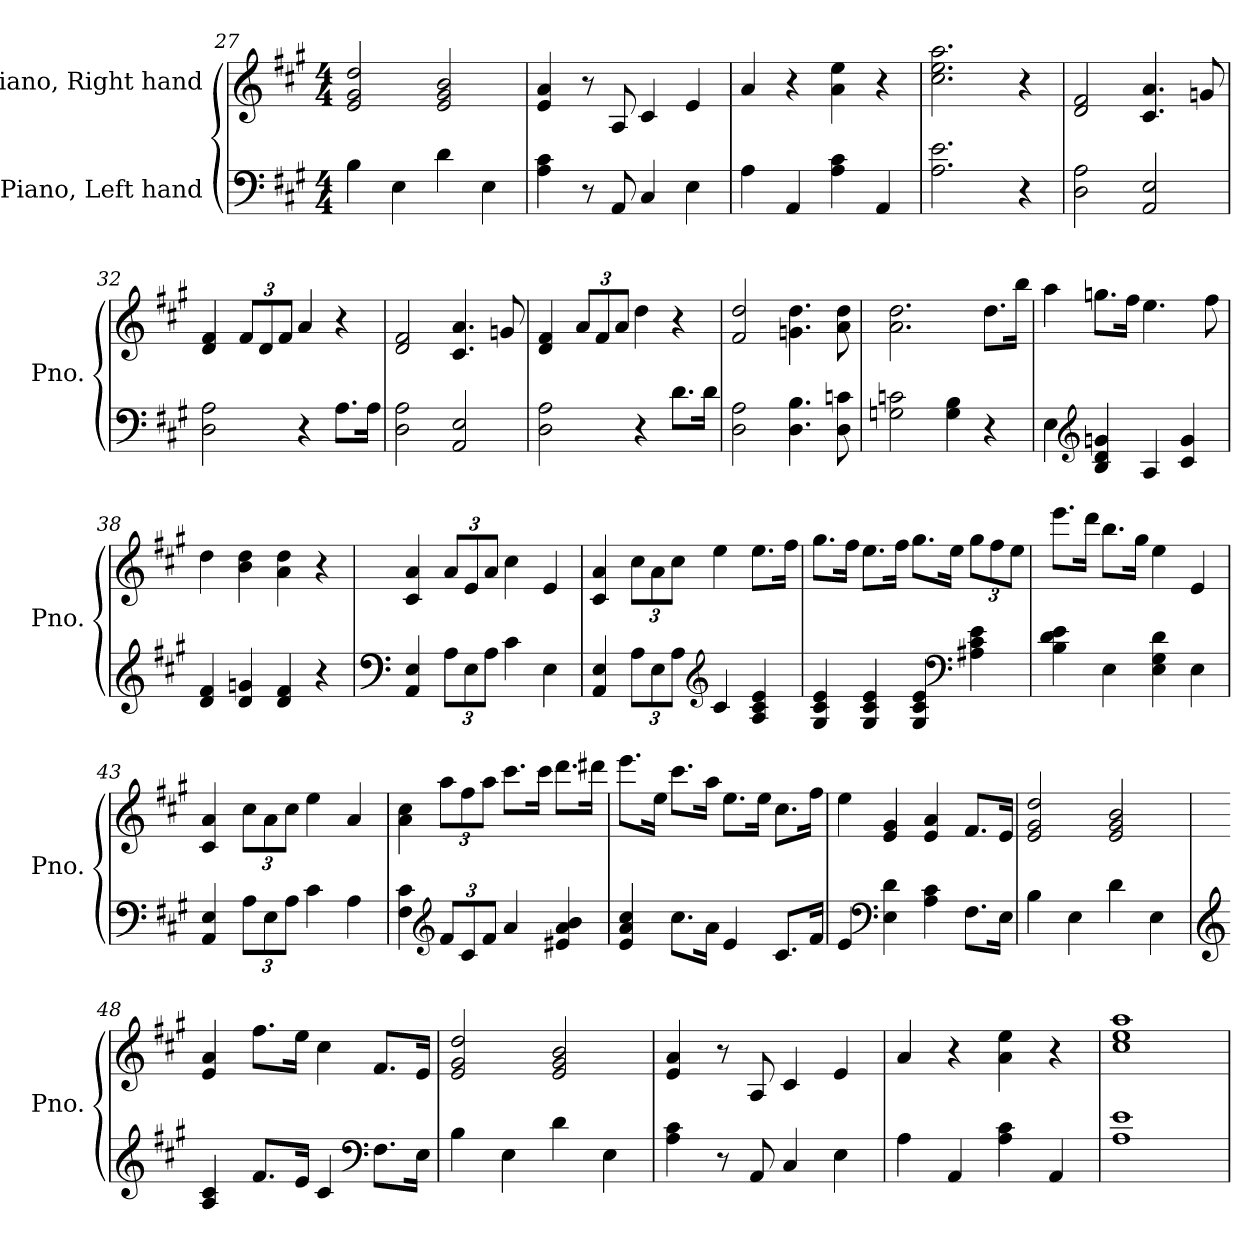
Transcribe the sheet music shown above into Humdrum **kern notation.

**kern	**kern
*part2	*part1
*staff2	*staff1
*I"Piano, Left hand	*I"Piano, Right hand
*I'Pno.	*I'Pno.
*clefF4	*clefG2
*k[f#c#g#]	*k[f#c#g#]
*M4/4	*M4/4
=27	=27
4B\	2e/ 2g#/ 2dd/
4E\	.
4d\	2e/ 2g#/ 2b/
4E\	.
=28	=28
4A\ 4c#\	4e/ 4a/
8r	8r
8AA/	8A/
4C#/	4c#/
4E\	4e/
=29	=29
4A\	4a/
4AA/	4r
4A\ 4c#\	4a\ 4ee\
4AA/	4r
=30	=30
2.A\ 2.e\	2.cc#\ 2.ee\ 2.aa\
4r	4r
=31	=31
2D\ 2A\	2d/ 2f#/
2AA/ 2E/	4.c#/ 4.a/
.	8gn/
!!LO:LB:g=z
=32	=32
2D\ 2A\	4d/ 4f#/
*	*Xbrackettup
.	12f#/L
.	12d/
.	12f#/J
4r	4a/
8.A\L	4r
16A\Jk	.
=33	=33
2D\ 2A\	2d/ 2f#/
2AA/ 2E/	4.c#/ 4.a/
.	8gn/
=34	=34
2D\ 2A\	4d/ 4f#/
.	12a/L
.	12f#/
.	12a/J
4r	4dd\
8.d\L	4r
16d\Jk	.
=35	=35
2D\ 2A\	2f#/ 2dd/
4.D\ 4.B\	4.gn\ 4.dd\
8D\ 8cn\	8a\ 8dd\
=36	=36
2Gn\ 2cn\	2.a\ 2.dd\
4G\ 4B\	.
4r	8.dd\L
.	16bb\Jk
!!LO:LB:g=z
=37	=37
4E\	4aa\
*clefG2	*
4B/ 4d/ 4gn/	8.ggn\L
.	16ff#\Jk
4A/	4.ee\
4c#/ 4g/	.
.	8ff#\
=38	=38
4d/ 4f#/	4dd\
4d/ 4gn/	4b\ 4dd\
4d/ 4f#/	4a\ 4dd\
4r	4r
=39	=39
*clefF4	*
4AA/ 4E/	4c#/ 4a/
*Xbrackettup	*
12A\L	12a/L
12E\	12e/
12A\J	12a/J
4c#\	4cc#\
4E\	4e/
=40	=40
4AA/ 4E/	4c#/ 4a/
12A\L	12cc#\L
12E\	12a\
12A\J	12cc#\J
*clefG2	*
4c#/	4ee\
4A/ 4c#/ 4e/	8.ee\L
.	16ff#\Jk
!!LO:LB:g=z
=41	=41
4G#/ 4c#/ 4e/	8.gg#\L
.	16ff#\Jk
4G#/ 4c#/ 4e/	8.ee\L
.	16ff#\Jk
4G#/ 4c#/ 4e/	8.gg#\L
.	16ee\Jk
*clefF4	*
4A#X\ 4c#\ 4e\	12gg#\L
.	12ff#\
.	12ee\J
=42	=42
4B\ 4d\ 4e\	8.eee\L
.	16ddd\Jk
4E\	8.bb\L
.	16gg#\Jk
4E\ 4G#\ 4d\	4ee\
4E\	4e/
=43	=43
4AA/ 4E/	4c#/ 4a/
12A\L	12cc#\L
12E\	12a\
12A\J	12cc#\J
4c#\	4ee\
4A\	4a/
=44	=44
4F#\ 4c#\	4a\ 4cc#\
*clefG2	*
12f#/L	12aa\L
12c#/	12ff#\
12f#/J	12aa\J
4a/	8.ccc#\L
.	16ccc#\Jk
4e#X/ 4a/ 4b/	8.ddd\L
.	16ddd#X\Jk
!!LO:LB:g=z
=45	=45
4e/ 4a/ 4cc#/	8.eee\L
.	16ee\Jk
8.cc#\L	8.ccc#\L
16a\Jk	16aa\Jk
4e/	8.ee\L
.	16ee\Jk
8.c#/L	8.cc#\L
16f#/Jk	16ff#\Jk
=46	=46
4e/	4ee\
*clefF4	*
4E\ 4d\	4e/ 4g#/
4A\ 4c#\	4e/ 4a/
8.F#\L	8.f#/L
16E\Jk	16e/Jk
=47	=47
4B\	2e/ 2g#/ 2dd/
4E\	.
4d\	2e/ 2g#/ 2b/
4E\	.
=48	=48
*clefG2	*
4A/ 4c#/	4e/ 4a/
8.f#/L	8.ff#\L
16e/Jk	16ee\Jk
4c#/	4cc#\
*clefF4	*
8.F#\L	8.f#/L
16E\Jk	16e/Jk
=49	=49
4B\	2e/ 2g#/ 2dd/
4E\	.
4d\	2e/ 2g#/ 2b/
4E\	.
!!LO:LB:g=z
=50	=50
4A\ 4c#\	4e/ 4a/
8r	8r
8AA/	8A/
4C#/	4c#/
4E\	4e/
=51	=51
4A\	4a/
4AA/	4r
4A\ 4c#\	4a\ 4ee\
4AA/	4r
=52	=52
1A 1e	1cc# 1ee 1aa
=	=
*-	*-
